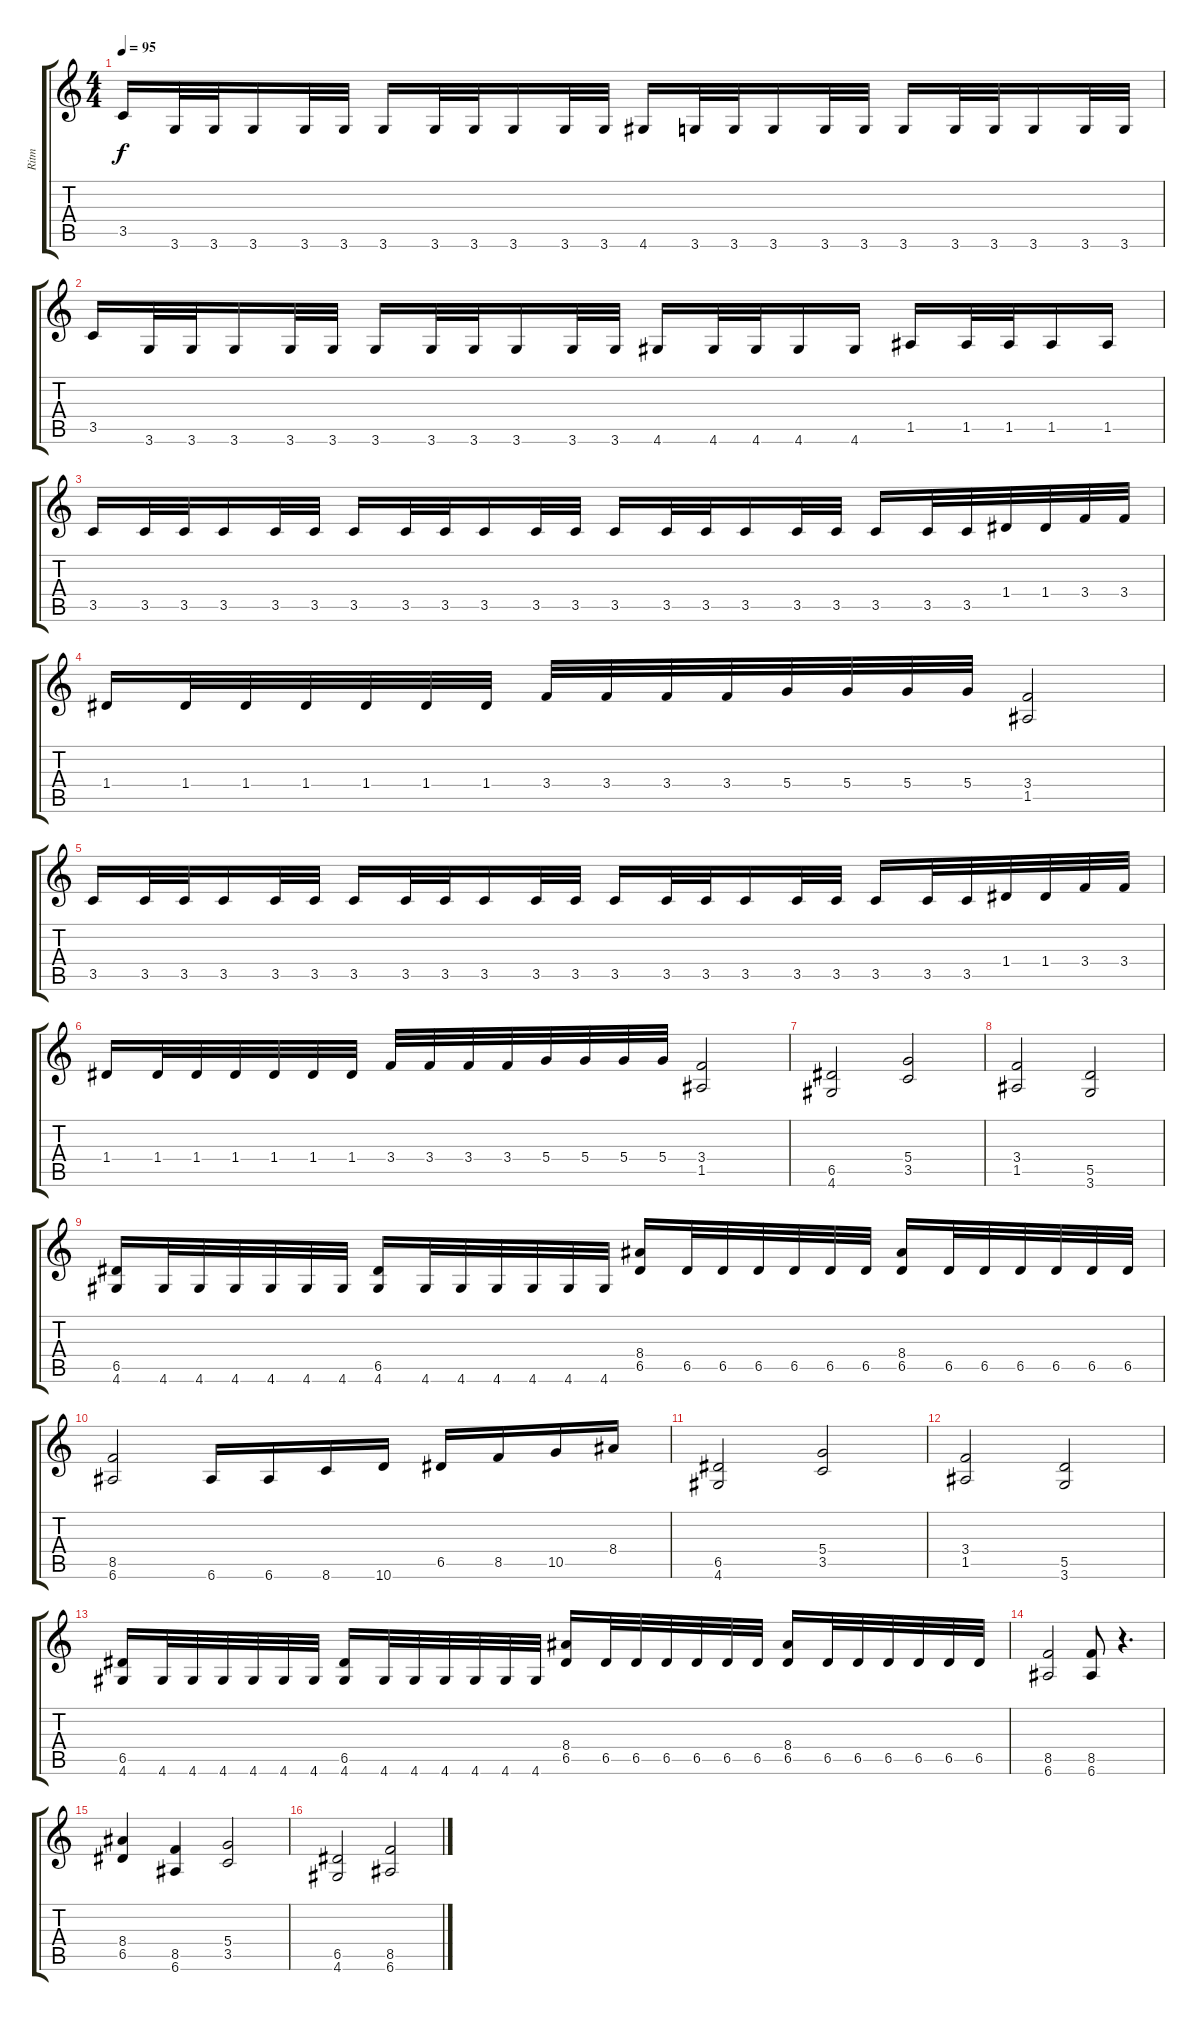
\track ("Ritm" "Ritm") {instrument distortionguitar}
\staff {score tabs}
\tuning (E4 B3 G3 D3 A2 E2) {hide}
\ts (4 4)
\tempo 95
\clef g2
\ks c
3.5.16{dy f} 3.6.32 3.6.32 3.6.16 3.6.32 3.6.32 3.6.16 3.6.32 3.6.32 3.6.16 3.6.32 3.6.32 4.6.16 3.6.32 3.6.32 3.6.16 3.6.32 3.6.32 3.6.16 3.6.32 3.6.32 3.6.16 3.6.32 3.6.32 |
3.5.16 3.6.32 3.6.32 3.6.16 3.6.32 3.6.32 3.6.16 3.6.32 3.6.32 3.6.16 3.6.32 3.6.32 4.6.16 4.6.32 4.6.32 4.6.16 4.6.16 1.5.16 1.5.32 1.5.32 1.5.16 1.5.16 |
3.5.16 3.5.32 3.5.32 3.5.16 3.5.32 3.5.32 3.5.16 3.5.32 3.5.32 3.5.16 3.5.32 3.5.32 3.5.16 3.5.32 3.5.32 3.5.16 3.5.32 3.5.32 3.5.16 3.5.32 3.5.32 1.4.32 1.4.32 3.4.32 3.4.32 |
1.4.16 1.4.32 1.4.32 1.4.32 1.4.32 1.4.32 1.4.32 3.4.32 3.4.32 3.4.32 3.4.32 5.4.32 5.4.32 5.4.32 5.4.32 (3.4 1.5).2 |
3.5.16 3.5.32 3.5.32 3.5.16 3.5.32 3.5.32 3.5.16 3.5.32 3.5.32 3.5.16 3.5.32 3.5.32 3.5.16 3.5.32 3.5.32 3.5.16 3.5.32 3.5.32 3.5.16 3.5.32 3.5.32 1.4.32 1.4.32 3.4.32 3.4.32 |
1.4.16 1.4.32 1.4.32 1.4.32 1.4.32 1.4.32 1.4.32 3.4.32 3.4.32 3.4.32 3.4.32 5.4.32 5.4.32 5.4.32 5.4.32 (3.4 1.5).2 |
(6.5 4.6).2 (5.4 3.5).2 |
(3.4 1.5).2 (5.5 3.6).2 |
(6.5 4.6).16 4.6.32 4.6.32 4.6.32 4.6.32 4.6.32 4.6.32 (6.5 4.6).16 4.6.32 4.6.32 4.6.32 4.6.32 4.6.32 4.6.32 (8.4 6.5).16 6.5.32 6.5.32 6.5.32 6.5.32 6.5.32 6.5.32 (8.4 6.5).16 6.5.32 6.5.32 6.5.32 6.5.32 6.5.32 6.5.32 |
(8.5 6.6).2 6.6.16 6.6.16 8.6.16 10.6.16 6.5.16 8.5.16 10.5.16 8.4.16 |
(6.5 4.6).2 (5.4 3.5).2 |
(3.4 1.5).2 (5.5 3.6).2 |
(6.5 4.6).16 4.6.32 4.6.32 4.6.32 4.6.32 4.6.32 4.6.32 (6.5 4.6).16 4.6.32 4.6.32 4.6.32 4.6.32 4.6.32 4.6.32 (8.4 6.5).16 6.5.32 6.5.32 6.5.32 6.5.32 6.5.32 6.5.32 (8.4 6.5).16 6.5.32 6.5.32 6.5.32 6.5.32 6.5.32 6.5.32 |
(8.5 6.6).2 (8.5 6.6).8 r.4{d} |
(8.4 6.5).4 (8.5 6.6).4 (5.4 3.5).2 |
(6.5 4.6).2 (8.5 6.6).2
